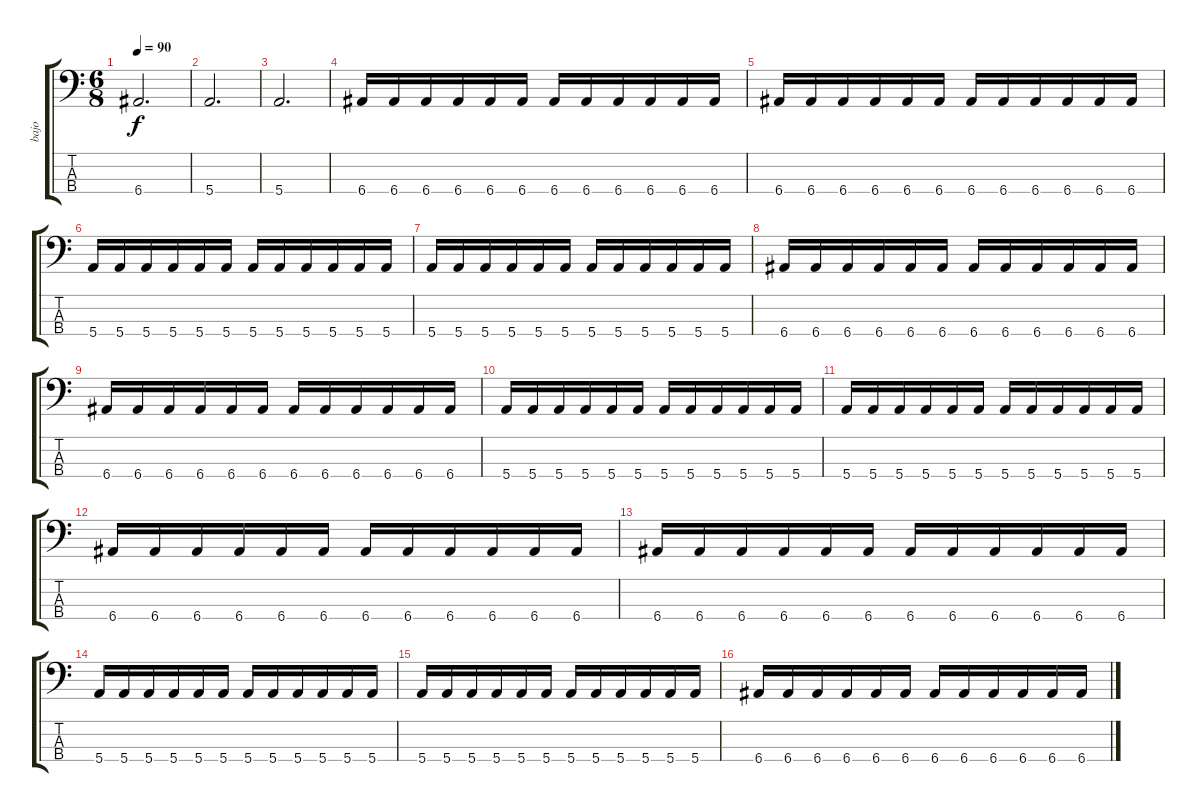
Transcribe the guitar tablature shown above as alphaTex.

\track ("bajo" "bajo") {instrument electricbassfinger}
\staff {score tabs}
\tuning (G2 D2 A1 E1) {hide}
\ts (6 8)
\tempo 90
\clef f4
\ks c
6.4.2{d dy f} |
5.4.2{d} |
5.4.2{d} |
6.4.16 6.4.16 6.4.16 6.4.16 6.4.16 6.4.16 6.4.16 6.4.16 6.4.16 6.4.16 6.4.16 6.4.16 |
6.4.16 6.4.16 6.4.16 6.4.16 6.4.16 6.4.16 6.4.16 6.4.16 6.4.16 6.4.16 6.4.16 6.4.16 |
5.4.16 5.4.16 5.4.16 5.4.16 5.4.16 5.4.16 5.4.16 5.4.16 5.4.16 5.4.16 5.4.16 5.4.16 |
5.4.16 5.4.16 5.4.16 5.4.16 5.4.16 5.4.16 5.4.16 5.4.16 5.4.16 5.4.16 5.4.16 5.4.16 |
6.4.16 6.4.16 6.4.16 6.4.16 6.4.16 6.4.16 6.4.16 6.4.16 6.4.16 6.4.16 6.4.16 6.4.16 |
6.4.16 6.4.16 6.4.16 6.4.16 6.4.16 6.4.16 6.4.16 6.4.16 6.4.16 6.4.16 6.4.16 6.4.16 |
5.4.16 5.4.16 5.4.16 5.4.16 5.4.16 5.4.16 5.4.16 5.4.16 5.4.16 5.4.16 5.4.16 5.4.16 |
5.4.16 5.4.16 5.4.16 5.4.16 5.4.16 5.4.16 5.4.16 5.4.16 5.4.16 5.4.16 5.4.16 5.4.16 |
6.4.16 6.4.16 6.4.16 6.4.16 6.4.16 6.4.16 6.4.16 6.4.16 6.4.16 6.4.16 6.4.16 6.4.16 |
6.4.16 6.4.16 6.4.16 6.4.16 6.4.16 6.4.16 6.4.16 6.4.16 6.4.16 6.4.16 6.4.16 6.4.16 |
5.4.16 5.4.16 5.4.16 5.4.16 5.4.16 5.4.16 5.4.16 5.4.16 5.4.16 5.4.16 5.4.16 5.4.16 |
5.4.16 5.4.16 5.4.16 5.4.16 5.4.16 5.4.16 5.4.16 5.4.16 5.4.16 5.4.16 5.4.16 5.4.16 |
6.4.16 6.4.16 6.4.16 6.4.16 6.4.16 6.4.16 6.4.16 6.4.16 6.4.16 6.4.16 6.4.16 6.4.16
